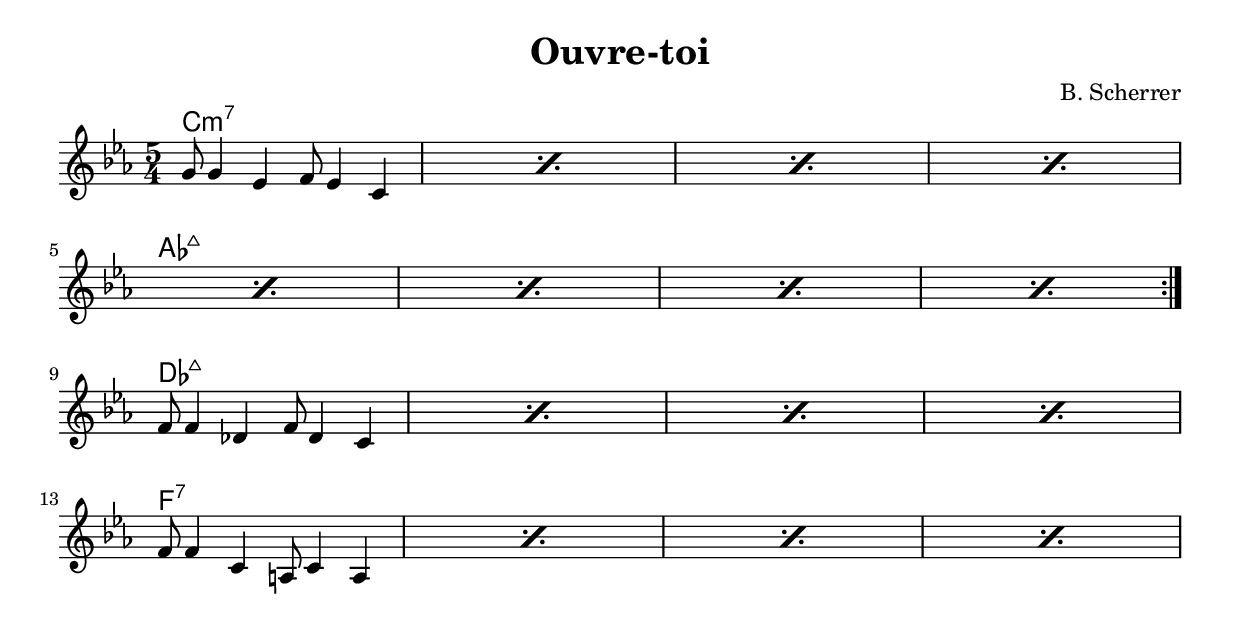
\version "2.18.2"	

noteCibleTransposition =   c   % c         % d pour Si b %  a, pour Mi b

ton = ""

indent = 0

melodie =  \relative c''{
  \key ees \major
  \numericTimeSignature
  \time 5/4
  \repeat volta 2 {
    \repeat percent 8 {
      g8 g4 ees4 f8 ees4 c
    }
  }
  \repeat percent 4 {
    f8 f4 des4 f8 des4 c
  }
  \repeat percent 4 {
    f8 f4 c4 a8 c4 a
  }

}





harmonie =  \chordmode{  
\tuplet 4/5 {
  \repeat volta 2 {
  c1:min7 s s s
  aes:maj7 s s s
}
  des:maj7 s s s
  f:7 s s s 
}
}



\header {
  title = #(string-append "Ouvre-toi" ton )
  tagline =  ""
  composer = "B. Scherrer"
}



\score{
  <<
    \new ChordNames {
      \transpose c \noteCibleTransposition{
	\harmonie
      }
    }
    \new Staff { 
      \transpose c \noteCibleTransposition {
      \melodie
      }
    }
  >>
  \layout{ \context {      \Score      proportionalNotationDuration = #(ly:make-moment 4 30     )   } }
}






\score {
  <<
    \new Staff \with {midiInstrument = #"electric piano 1"}<< \unfoldRepeats{\melodie 
                                 }  >>
    \new Staff \with {midiInstrument = #"electric piano 1"} << \unfoldRepeats{\harmonie
                          } >> 
  >>
\midi{ \tempo 4 = 240 }
}